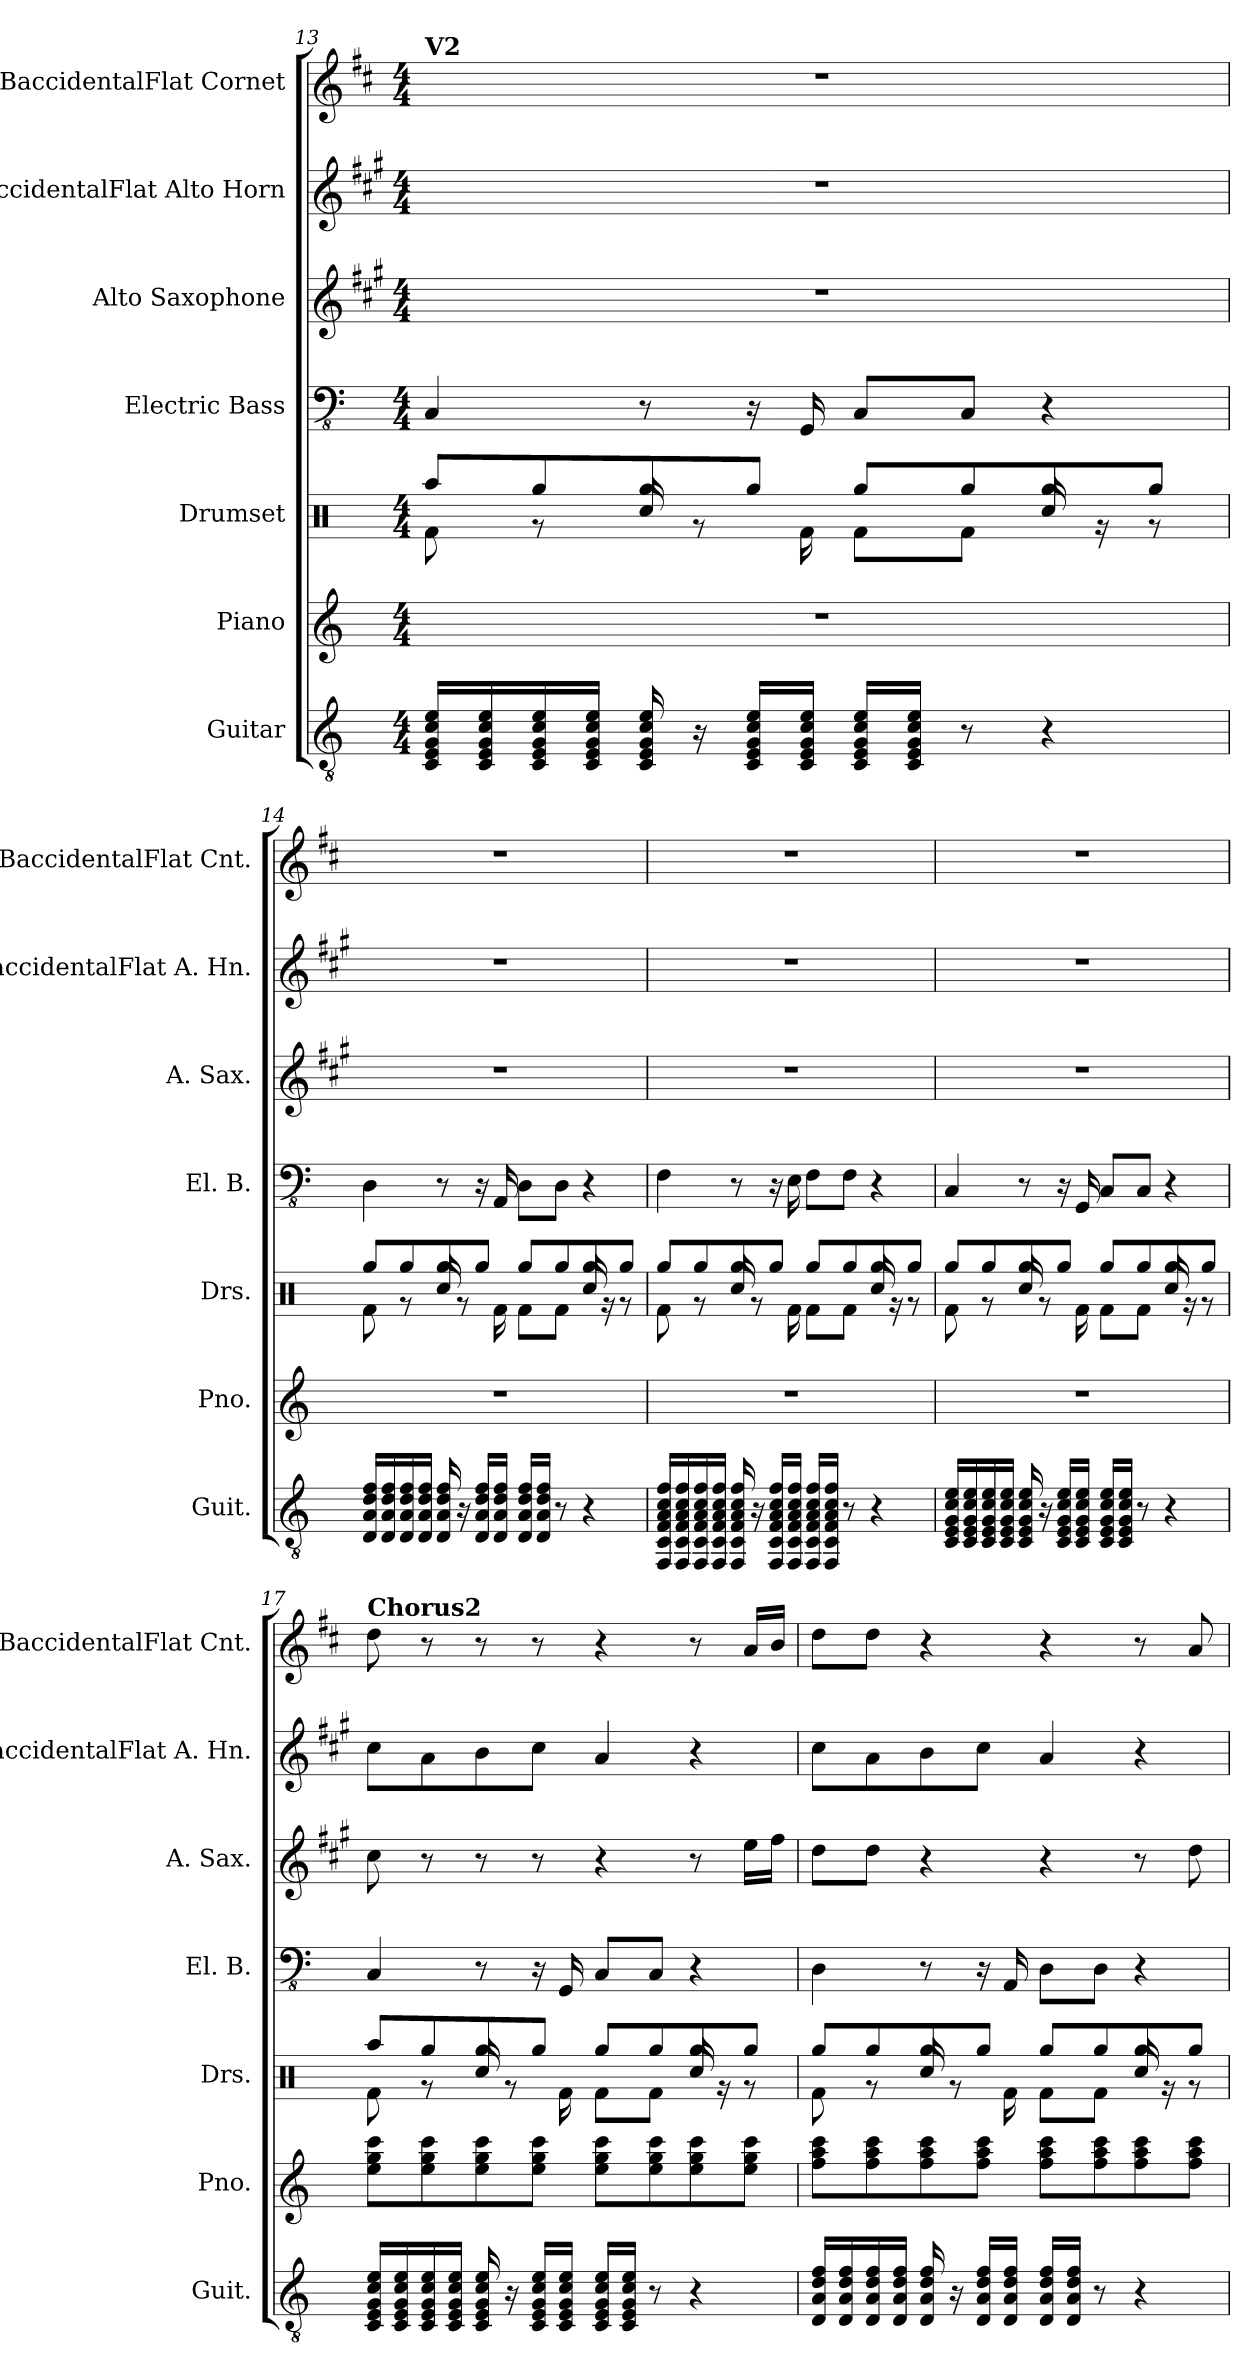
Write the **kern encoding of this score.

**kern	**kern	**kern	**kern	**kern	**kern	**kern
*part7	*part6	*part5	*part4	*part3	*part2	*part1
*staff7	*staff6	*staff5	*staff4	*staff3	*staff2	*staff1
*I"Guitar	*I"Piano	*I"Drumset	*I"Electric Bass	*I"Alto Saxophone	*I"EaccidentalFlat Alto Horn	*I"BaccidentalFlat Cornet
*I'Guit.	*I'Pno.	*I'Drs.	*I'El. B.	*I'A. Sax.	*I'EaccidentalFlat A. Hn.	*I'BaccidentalFlat Cnt.
!!LO:PB:g=z
*clefGv2	*clefG2	*clefX	*clefFv4	*clefG2	*clefG2	*clefG2
*	*	*	*	*ITrd5c9	*ITrd5c9	*ITrd1c2
*k[]	*k[]	*k[]	*k[]	*k[]	*k[]	*k[]
*M4/4	*M4/4	*M4/4	*M4/4	*M4/4	*M4/4	*M4/4
=13	=13	=13	=13	=13	=13	=13
*	*	*^	*	*	*	*
!	!	!	!	!	!	!	!LO:TX:a:B:t=V2
16C/ 16E/ 16G/ 16c/ 16e/LL	1r	8Raa/L	8Rf\	4CC/	1r	1r	1r
16C/ 16E/ 16G/ 16c/ 16e/	.	.	.	.	.	.	.
16C/ 16E/ 16G/ 16c/ 16e/	.	8Rgg/	8r	.	.	.	.
16C/ 16E/ 16G/ 16c/ 16e/JJ	.	.	.	.	.	.	.
16C/ 16E/ 16G/ 16c/ 16e/	.	8Rgg/	16Rcc/	8r	.	.	.
16r	.	.	8r	.	.	.	.
16C/ 16E/ 16G/ 16c/ 16e/LL	.	8Rgg/J	.	16r	.	.	.
16C/ 16E/ 16G/ 16c/ 16e/JJ	.	.	16Rf\	16GGG/	.	.	.
16C/ 16E/ 16G/ 16c/ 16e/LL	.	8Rgg/L	8Rf\L	8CC/L	.	.	.
16C/ 16E/ 16G/ 16c/ 16e/JJ	.	.	.	.	.	.	.
8r	.	8Rgg/	8Rf\J	8CC/J	.	.	.
4r	.	8Rgg/	16Rcc/	4r	.	.	.
.	.	.	16r	.	.	.	.
.	.	8Rgg/J	8r	.	.	.	.
=14	=14	=14	=14	=14	=14	=14	=14
16D/ 16A/ 16d/ 16f/LL	1r	8Rgg/L	8Rf\	4DD\	1r	1r	1r
16D/ 16A/ 16d/ 16f/	.	.	.	.	.	.	.
16D/ 16A/ 16d/ 16f/	.	8Rgg/	8r	.	.	.	.
16D/ 16A/ 16d/ 16f/JJ	.	.	.	.	.	.	.
16D/ 16A/ 16d/ 16f/	.	8Rgg/	16Rcc/	8r	.	.	.
16r	.	.	8r	.	.	.	.
16D/ 16A/ 16d/ 16f/LL	.	8Rgg/J	.	16r	.	.	.
16D/ 16A/ 16d/ 16f/JJ	.	.	16Rf\	16AAA/	.	.	.
16D/ 16A/ 16d/ 16f/LL	.	8Rgg/L	8Rf\L	8DD\L	.	.	.
16D/ 16A/ 16d/ 16f/JJ	.	.	.	.	.	.	.
8r	.	8Rgg/	8Rf\J	8DD\J	.	.	.
4r	.	8Rgg/	16Rcc/	4r	.	.	.
.	.	.	16r	.	.	.	.
.	.	8Rgg/J	8r	.	.	.	.
!!LO:PB:g=z
=15	=15	=15	=15	=15	=15	=15	=15
16FF/ 16C/ 16F/ 16A/ 16c/ 16f/LL	1r	8Rgg/L	8Rf\	4FF\	1r	1r	1r
16FF/ 16C/ 16F/ 16A/ 16c/ 16f/	.	.	.	.	.	.	.
16FF/ 16C/ 16F/ 16A/ 16c/ 16f/	.	8Rgg/	8r	.	.	.	.
16FF/ 16C/ 16F/ 16A/ 16c/ 16f/JJ	.	.	.	.	.	.	.
16FF/ 16C/ 16F/ 16A/ 16c/ 16f/	.	8Rgg/	16Rcc/	8r	.	.	.
16r	.	.	8r	.	.	.	.
16FF/ 16C/ 16F/ 16A/ 16c/ 16f/LL	.	8Rgg/J	.	16r	.	.	.
16FF/ 16C/ 16F/ 16A/ 16c/ 16f/JJ	.	.	16Rf\	16EE\	.	.	.
16FF/ 16C/ 16F/ 16A/ 16c/ 16f/LL	.	8Rgg/L	8Rf\L	8FF\L	.	.	.
16FF/ 16C/ 16F/ 16A/ 16c/ 16f/JJ	.	.	.	.	.	.	.
8r	.	8Rgg/	8Rf\J	8FF\J	.	.	.
4r	.	8Rgg/	16Rcc/	4r	.	.	.
.	.	.	16r	.	.	.	.
.	.	8Rgg/J	8r	.	.	.	.
=16	=16	=16	=16	=16	=16	=16	=16
16C/ 16E/ 16G/ 16c/ 16e/LL	1r	8Rgg/L	8Rf\	4CC/	1r	1r	1r
16C/ 16E/ 16G/ 16c/ 16e/	.	.	.	.	.	.	.
16C/ 16E/ 16G/ 16c/ 16e/	.	8Rgg/	8r	.	.	.	.
16C/ 16E/ 16G/ 16c/ 16e/JJ	.	.	.	.	.	.	.
16C/ 16E/ 16G/ 16c/ 16e/	.	8Rgg/	16Rcc/	8r	.	.	.
16r	.	.	8r	.	.	.	.
16C/ 16E/ 16G/ 16c/ 16e/LL	.	8Rgg/J	.	16r	.	.	.
16C/ 16E/ 16G/ 16c/ 16e/JJ	.	.	16Rf\	16GGG/	.	.	.
16C/ 16E/ 16G/ 16c/ 16e/LL	.	8Rgg/L	8Rf\L	8CC/L	.	.	.
16C/ 16E/ 16G/ 16c/ 16e/JJ	.	.	.	.	.	.	.
8r	.	8Rgg/	8Rf\J	8CC/J	.	.	.
4r	.	8Rgg/	16Rcc/	4r	.	.	.
.	.	.	16r	.	.	.	.
.	.	8Rgg/J	8r	.	.	.	.
!!LO:PB:g=z
=17	=17	=17	=17	=17	=17	=17	=17
!	!	!	!	!	!	!	!LO:TX:a:B:t=Chorus2
16C/ 16E/ 16G/ 16c/ 16e/LL	8ee\ 8gg\ 8ccc\L	8Raa/L	8Rf\	4CC/	8e\	8e\L	8cc\
16C/ 16E/ 16G/ 16c/ 16e/	.	.	.	.	.	.	.
16C/ 16E/ 16G/ 16c/ 16e/	8ee\ 8gg\ 8ccc\	8Rgg/	8r	.	8r	8c\	8r
16C/ 16E/ 16G/ 16c/ 16e/JJ	.	.	.	.	.	.	.
16C/ 16E/ 16G/ 16c/ 16e/	8ee\ 8gg\ 8ccc\	8Rgg/	16Rcc/	8r	8r	8d\	8r
16r	.	.	8r	.	.	.	.
16C/ 16E/ 16G/ 16c/ 16e/LL	8ee\ 8gg\ 8ccc\J	8Rgg/J	.	16r	8r	8e\J	8r
16C/ 16E/ 16G/ 16c/ 16e/JJ	.	.	16Rf\	16GGG/	.	.	.
16C/ 16E/ 16G/ 16c/ 16e/LL	8ee\ 8gg\ 8ccc\L	8Rgg/L	8Rf\L	8CC/L	4r	4c/	4r
16C/ 16E/ 16G/ 16c/ 16e/JJ	.	.	.	.	.	.	.
8r	8ee\ 8gg\ 8ccc\	8Rgg/	8Rf\J	8CC/J	.	.	.
4r	8ee\ 8gg\ 8ccc\	8Rgg/	16Rcc/	4r	8r	4r	8r
.	.	.	16r	.	.	.	.
.	8ee\ 8gg\ 8ccc\J	8Rgg/J	8r	.	16g\LL	.	16g/LL
.	.	.	.	.	16a\JJ	.	16a/JJ
=18	=18	=18	=18	=18	=18	=18	=18
16D/ 16A/ 16d/ 16f/LL	8ff\ 8aa\ 8ccc\L	8Rgg/L	8Rf\	4DD\	8f\L	8e\L	8cc\L
16D/ 16A/ 16d/ 16f/	.	.	.	.	.	.	.
16D/ 16A/ 16d/ 16f/	8ff\ 8aa\ 8ccc\	8Rgg/	8r	.	8f\J	8c\	8cc\J
16D/ 16A/ 16d/ 16f/JJ	.	.	.	.	.	.	.
16D/ 16A/ 16d/ 16f/	8ff\ 8aa\ 8ccc\	8Rgg/	16Rcc/	8r	4r	8d\	4r
16r	.	.	8r	.	.	.	.
16D/ 16A/ 16d/ 16f/LL	8ff\ 8aa\ 8ccc\J	8Rgg/J	.	16r	.	8e\J	.
16D/ 16A/ 16d/ 16f/JJ	.	.	16Rf\	16AAA/	.	.	.
16D/ 16A/ 16d/ 16f/LL	8ff\ 8aa\ 8ccc\L	8Rgg/L	8Rf\L	8DD\L	4r	4c/	4r
16D/ 16A/ 16d/ 16f/JJ	.	.	.	.	.	.	.
8r	8ff\ 8aa\ 8ccc\	8Rgg/	8Rf\J	8DD\J	.	.	.
4r	8ff\ 8aa\ 8ccc\	8Rgg/	16Rcc/	4r	8r	4r	8r
.	.	.	16r	.	.	.	.
.	8ff\ 8aa\ 8ccc\J	8Rgg/J	8r	.	8f\	.	8g/
*	*	*v	*v	*	*	*	*
=	=	=	=	=	=	=
*-	*-	*-	*-	*-	*-	*-
